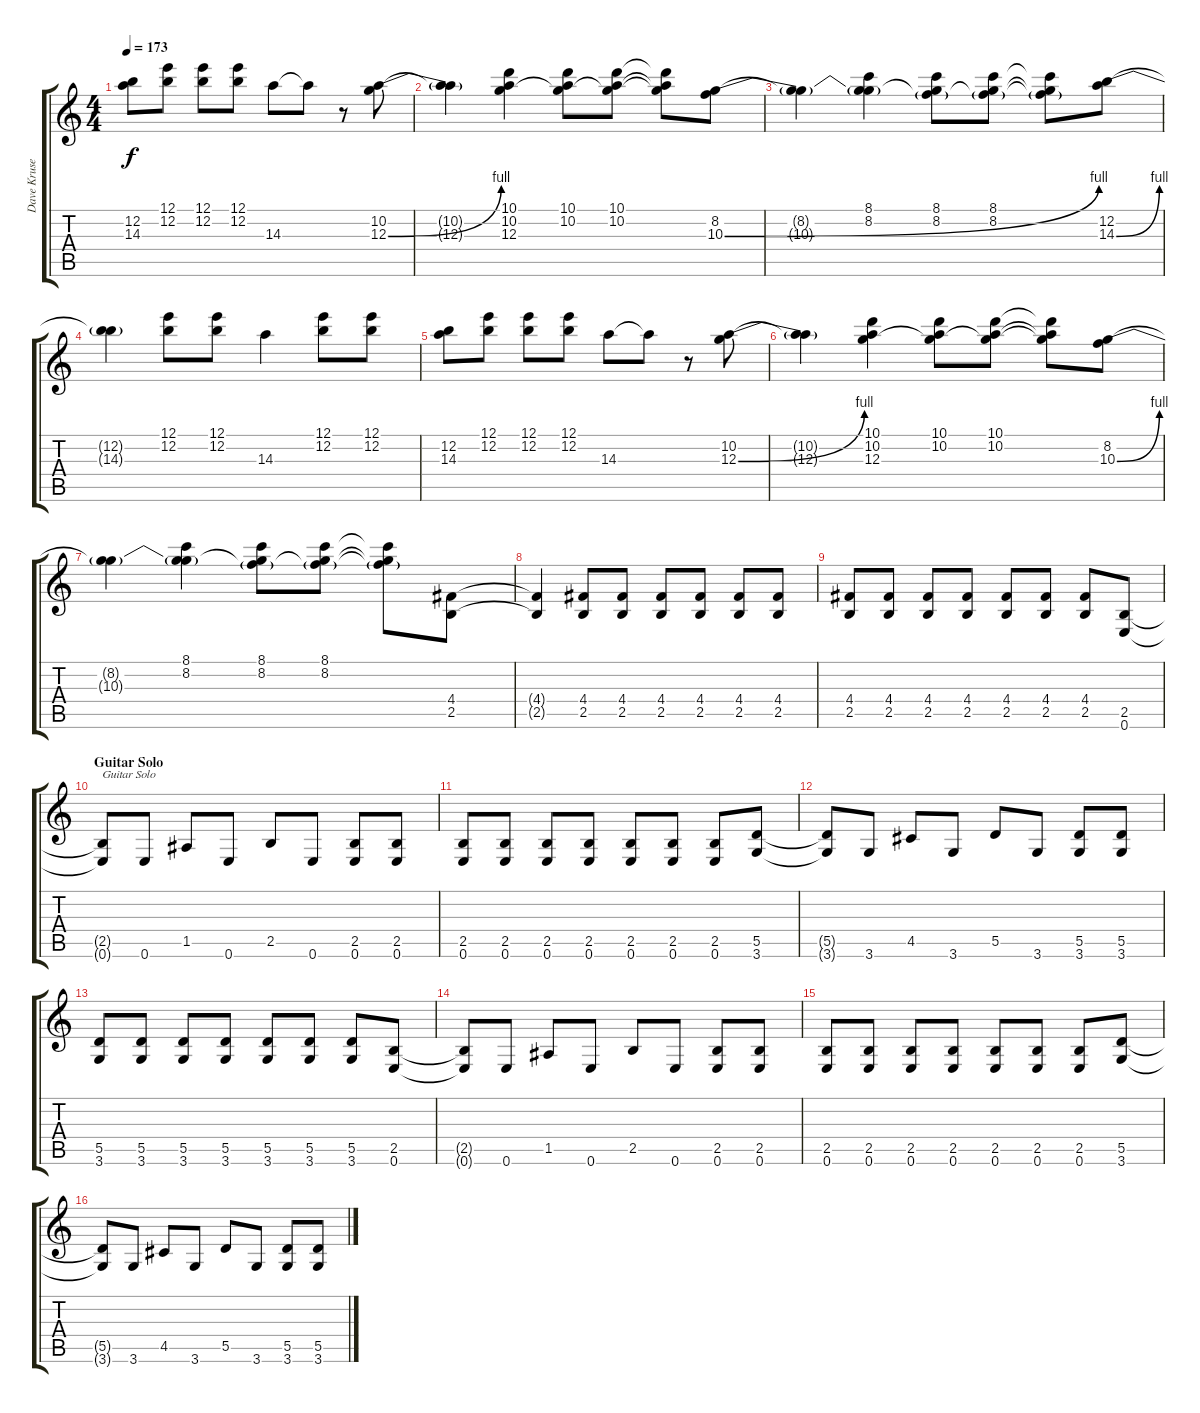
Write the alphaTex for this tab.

\track ("Dave Krusen" "Dave Kruse") {instrument distortionguitar}
\staff {score tabs}
\tuning (E4 B3 G3 D3 A2 E2) {hide}
\ts (4 4)
\tempo 173
\clef g2
\ks c
(12.2 14.3).8{dy f} (12.1 12.2).8 (12.1 12.2).8 (12.1 12.2).8 14.3.8 14.3{t}.8 r.8 (10.2 12.3{be (bend 0 0 60 4)}).8 |
(10.2{t} 12.3{t}).4 (10.1 10.2 12.3).4 (10.1 10.2 12.3{t}).8 (10.1 10.2 12.3{t}).8 (10.1{t} 10.2{t} 12.3{t}).8 (8.2 10.3{be (bend 0 0 60 4)}).8 |
(8.2{t} 10.3{t}).4 (8.1 8.2 10.3{t}).4 (8.1 8.2 10.3{t}).8 (8.1 8.2 10.3{t}).8 (8.1{t} 8.2{t} 10.3{t}).8 (12.2 14.3{be (bend 0 0 60 4)}).8 |
(12.2{t} 14.3{t}).4 (12.1 12.2).8 (12.1 12.2).8 14.3.4 (12.1 12.2).8 (12.1 12.2).8 |
(12.2 14.3).8 (12.1 12.2).8 (12.1 12.2).8 (12.1 12.2).8 14.3.8 14.3{t}.8 r.8 (10.2 12.3{be (bend 0 0 60 4)}).8 |
(10.2{t} 12.3{t}).4 (10.1 10.2 12.3).4 (10.1 10.2 12.3{t}).8 (10.1 10.2 12.3{t}).8 (10.1{t} 10.2{t} 12.3{t}).8 (8.2 10.3{be (bend 0 0 60 4)}).8 |
(8.2{t} 10.3{t}).4 (8.1 8.2 10.3{t}).4 (8.1 8.2 10.3{t}).8 (8.1 8.2 10.3{t}).8 (8.1{t} 8.2{t} 10.3{t}).8 (4.4 2.5).8 |
(4.4{t} 2.5{t}).4 (4.4 2.5).8 (4.4 2.5).8 (4.4 2.5).8 (4.4 2.5).8 (4.4 2.5).8 (4.4 2.5).8 |
(4.4 2.5).8 (4.4 2.5).8 (4.4 2.5).8 (4.4 2.5).8 (4.4 2.5).8 (4.4 2.5).8 (4.4 2.5).8 (2.5 0.6).8 |
\section ("" "Guitar Solo")
(2.5{t} 0.6{t}).8{txt "Guitar Solo"} 0.6.8 1.5.8 0.6.8 2.5.8 0.6.8 (2.5 0.6).8 (2.5 0.6).8 |
(2.5 0.6).8 (2.5 0.6).8 (2.5 0.6).8 (2.5 0.6).8 (2.5 0.6).8 (2.5 0.6).8 (2.5 0.6).8 (5.5 3.6).8 |
(5.5{t} 3.6{t}).8 3.6.8 4.5.8 3.6.8 5.5.8 3.6.8 (5.5 3.6).8 (5.5 3.6).8 |
(5.5 3.6).8 (5.5 3.6).8 (5.5 3.6).8 (5.5 3.6).8 (5.5 3.6).8 (5.5 3.6).8 (5.5 3.6).8 (2.5 0.6).8 |
(2.5{t} 0.6{t}).8 0.6.8 1.5.8 0.6.8 2.5.8 0.6.8 (2.5 0.6).8 (2.5 0.6).8 |
(2.5 0.6).8 (2.5 0.6).8 (2.5 0.6).8 (2.5 0.6).8 (2.5 0.6).8 (2.5 0.6).8 (2.5 0.6).8 (5.5 3.6).8 |
(5.5{t} 3.6{t}).8 3.6.8 4.5.8 3.6.8 5.5.8 3.6.8 (5.5 3.6).8 (5.5 3.6).8
